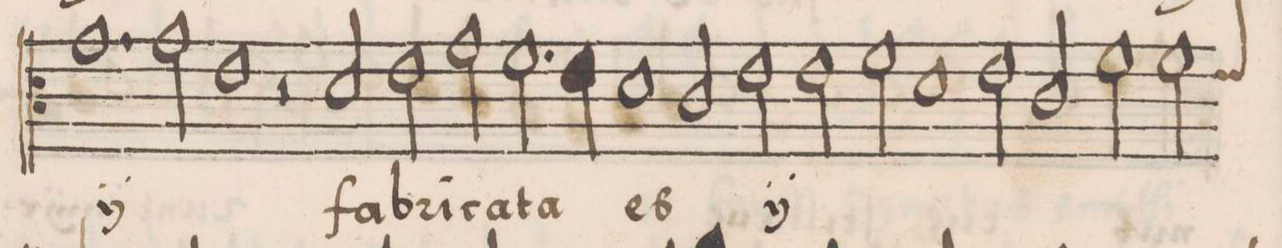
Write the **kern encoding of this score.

**kern	**text
*I"CANTVS	*
*clefC3	*
*k[]	*
*met(C)	*
*M2/1	*
1.g	.
2g\	-mi-
=67-	=67-
1e	-ni
*	*Xij
2r	.
2d/	fa-
=68-	=68-
2e\	-bri-
2g\	-ca-
2.f\	-ta
4e\	.
=69-	=69-
1d	es
2c/	.
*	*ij
2e\	fa-
=70-	=70-
2e\	-bri-
2f\	-ca-
1d	-ta
=71-	=71-
2e\	es
2c/	fa-
2f\	-bri-
*custos:e	*
2f\	-ca-
=72-	=72-
*lig	*
*-	*-
